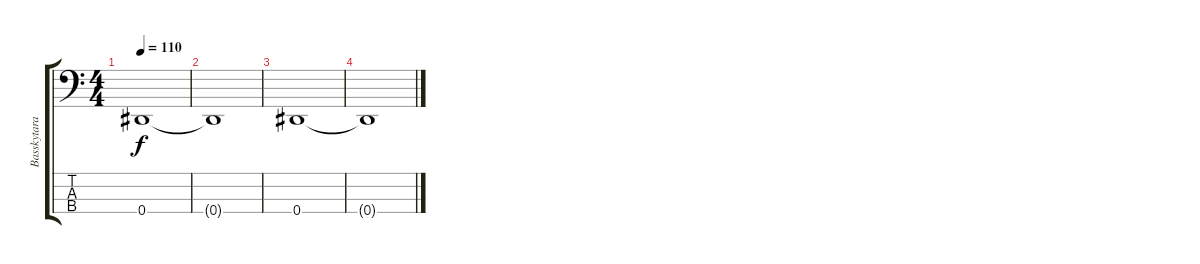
\track ("Basskytara" "Basskytara") {instrument electricbasspick}
\staff {score tabs}
\tuning (Gb2 Db2 Ab1 Eb1) {hide}
\ts (4 4)
\tempo 110
\clef f4
\ks c
0.4.1{dy f} |
0.4{t}.1 |
0.4.1 |
0.4{t}.1
